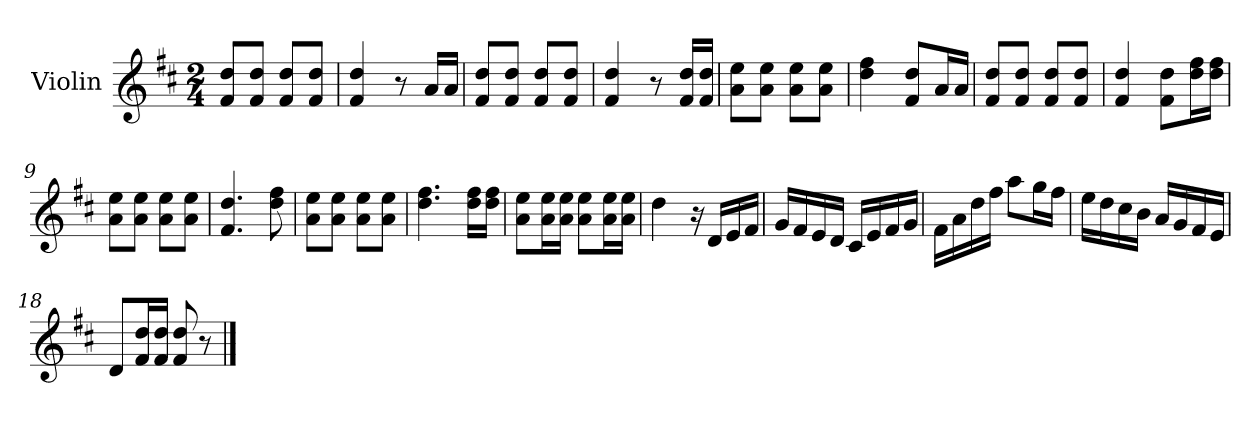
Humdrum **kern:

**kern
*part1
*staff1
*I"Violin
*I'Vln.
*clefG2
*k[f#c#]
*M2/4
=1
8f#/ 8dd/L
8f#/ 8dd/J
8f#/ 8dd/L
8f#/ 8dd/J
=2
4f#/ 4dd/
8r
16a/LL
16a/JJ
=3
8f#/ 8dd/L
8f#/ 8dd/J
8f#/ 8dd/L
8f#/ 8dd/J
=4
4f#/ 4dd/
8r
16f#/ 16dd/LL
16f#/ 16dd/JJ
=5
8a\ 8ee\L
8a\ 8ee\J
8a\ 8ee\L
8a\ 8ee\J
=6
4dd\ 4ff#\
8f#/ 8dd/L
16a/L
16a/JJ
=7
8f#/ 8dd/L
8f#/ 8dd/J
8f#/ 8dd/L
8f#/ 8dd/J
!!LO:LB:g=z
=8
4f#/ 4dd/
8f#\ 8dd\L
16dd\ 16ff#\L
16dd\ 16ff#\JJ
=9
8a\ 8ee\L
8a\ 8ee\J
8a\ 8ee\L
8a\ 8ee\J
=10
4.f#/ 4.dd/
8dd\ 8ff#\
=11
8a\ 8ee\L
8a\ 8ee\J
8a\ 8ee\L
8a\ 8ee\J
=12
4.dd\ 4.ff#\
16dd\ 16ff#\LL
16dd\ 16ff#\JJ
=13
8a\ 8ee\L
16a\ 16ee\L
16a\ 16ee\JJ
8a\ 8ee\L
16a\ 16ee\L
16a\ 16ee\JJ
=14
4dd\
16r
16d/LL
16e/
16f#/JJ
!!LO:LB:g=z
=15
16g/LL
16f#/
16e/
16d/JJ
16c#/LL
16e/
16f#/
16g/JJ
=16
16f#\LL
16a\
16dd\
16ff#\JJ
8aa\L
16gg\L
16ff#\JJ
=17
16ee\LL
16dd\
16cc#\
16b\JJ
16a/LL
16g/
16f#/
16e/JJ
=18
8d/L
16f#/ 16dd/L
16f#/ 16dd/JJ
8f#/ 8dd/
8r
==
*-
